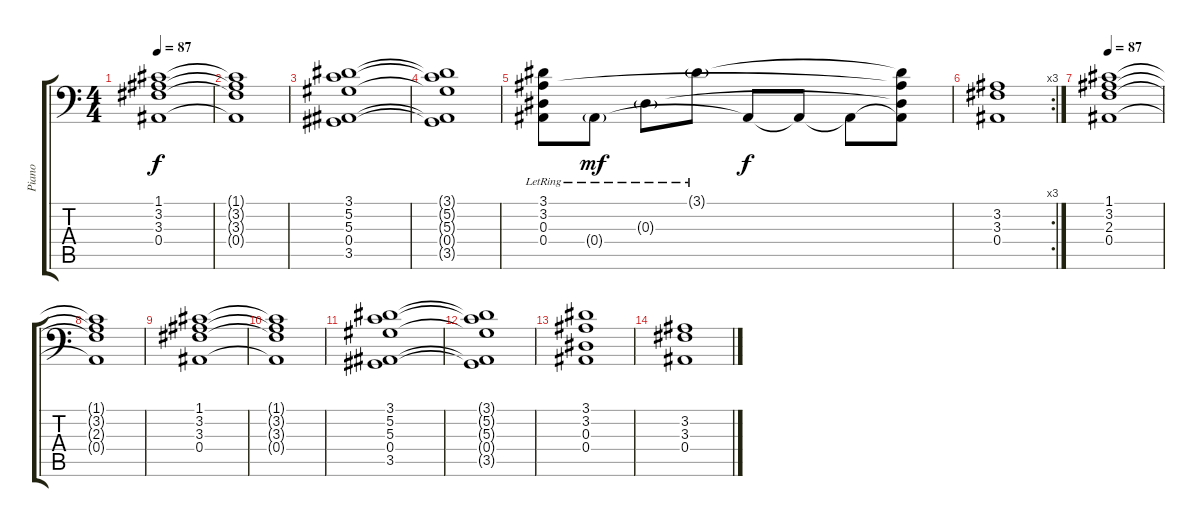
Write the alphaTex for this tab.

\track ("Piano" "Piano") {instrument honkytonkpiano}
\staff {score tabs}
\tuning (C4 G3 Eb3 Bb2 F2 Bb1) {hide}
\ts (4 4)
\tempo 87
\clef f4
\ks c
(1.1 3.2 3.3 0.4).1{dy f} |
(1.1{t} 3.2{t} 3.3{t} 0.4{t}).1 |
(3.1 5.2 5.3 0.4 3.5).1 |
(3.1{t} 5.2{t} 5.3{t} 0.4{t} 3.5{t}).1 |
(3.1{lr} 3.2{lr} 0.3{lr} 0.4{lr}).8 0.4{g lr}.8{dy mf} 0.3{g lr}.8 3.1{g lr}.8 0.4{t}.8{dy f} 0.4{t}.8 0.4{t}.8 (3.1{t} 3.2{t} 0.3{t} 0.4{t}).8 |
\rc 3
(3.2 3.3 0.4).1 |
\tempo 87
(1.1 3.2 2.3 0.4).1{volume 11} |
(1.1{t} 3.2{t} 2.3{t} 0.4{t}).1 |
(1.1 3.2 3.3 0.4).1 |
(1.1{t} 3.2{t} 3.3{t} 0.4{t}).1 |
(3.1 5.2 5.3 0.4 3.5).1 |
(3.1{t} 5.2{t} 5.3{t} 0.4{t} 3.5{t}).1 |
(3.1 3.2 0.3 0.4).1 |
(3.2 3.3 0.4).1
